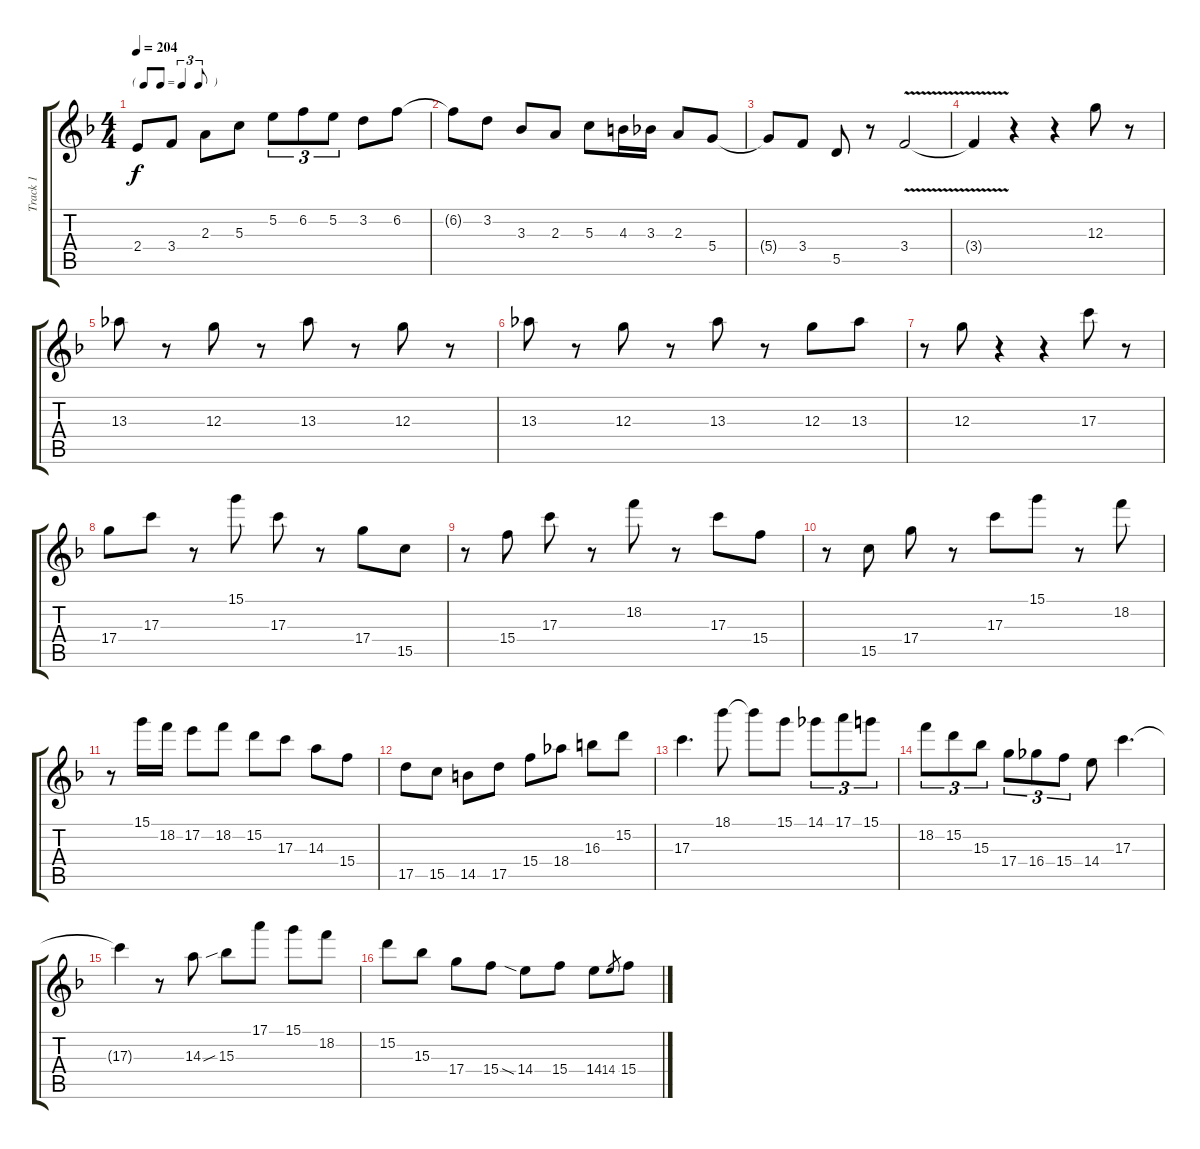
\track ("Track 1" "Track 1") {instrument acousticguitarsteel}
\staff {score tabs}
\tuning (E4 B3 G3 D3 A2 E2) {hide}
\ts (4 4)
\tf triplet8th
\tempo 204
\clef g2
\ks f
2.4.8{dy f} 3.4.8 2.3.8 5.3.8 5.2.8{tu (3 2)} 6.2.8{tu (3 2)} 5.2.8{tu (3 2)} 3.2.8 6.2.8 |
6.2{t}.8 3.2.8 3.3.8 2.3.8 5.3.8 4.3.16 3.3.16 2.3.8 5.4.8 |
5.4{t}.8 3.4.8 5.5.8 r.8 3.4{v}.2 |
3.4{t}.4 r.4 r.4 12.3.8 r.8 |
13.3.8 r.8 12.3.8 r.8 13.3.8 r.8 12.3.8 r.8 |
13.3.8 r.8 12.3.8 r.8 13.3.8 r.8 12.3.8 13.3.8 |
r.8 12.3.8 r.4 r.4 17.3.8 r.8 |
17.4.8 17.3.8 r.8 15.1.8 17.3.8 r.8 17.4.8 15.5.8 |
r.8 15.4.8 17.3.8 r.8 18.2.8 r.8 17.3.8 15.4.8 |
r.8 15.5.8 17.4.8 r.8 17.3.8 15.1.8 r.8 18.2.8 |
r.8 15.1.16 18.2.16 17.2.8 18.2.8 15.2.8 17.3.8 14.3.8 15.4.8 |
17.5.8 15.5.8 14.5.8 17.5.8 15.4.8 18.4.8 16.3.8 15.2.8 |
17.3.4{d} 18.1.8 18.1{t}.8 15.1.8 14.1.8{tu (3 2)} 17.1.8{tu (3 2)} 15.1.8{tu (3 2)} |
18.2.8{tu (3 2)} 15.2.8{tu (3 2)} 15.3.8{tu (3 2)} 17.4.8{tu (3 2)} 16.4.8{tu (3 2)} 15.4.8{tu (3 2)} 14.4.8 17.3.4{d} |
17.3{t}.4 r.8 14.3.8 15.3{sib}.8 17.1.8 15.1.8 18.2.8 |
15.2.8 15.3.8 17.4.8 15.4.8 14.4{sia}.8 15.4.8 14.4.8 14.4.8{gr} 15.4.8
